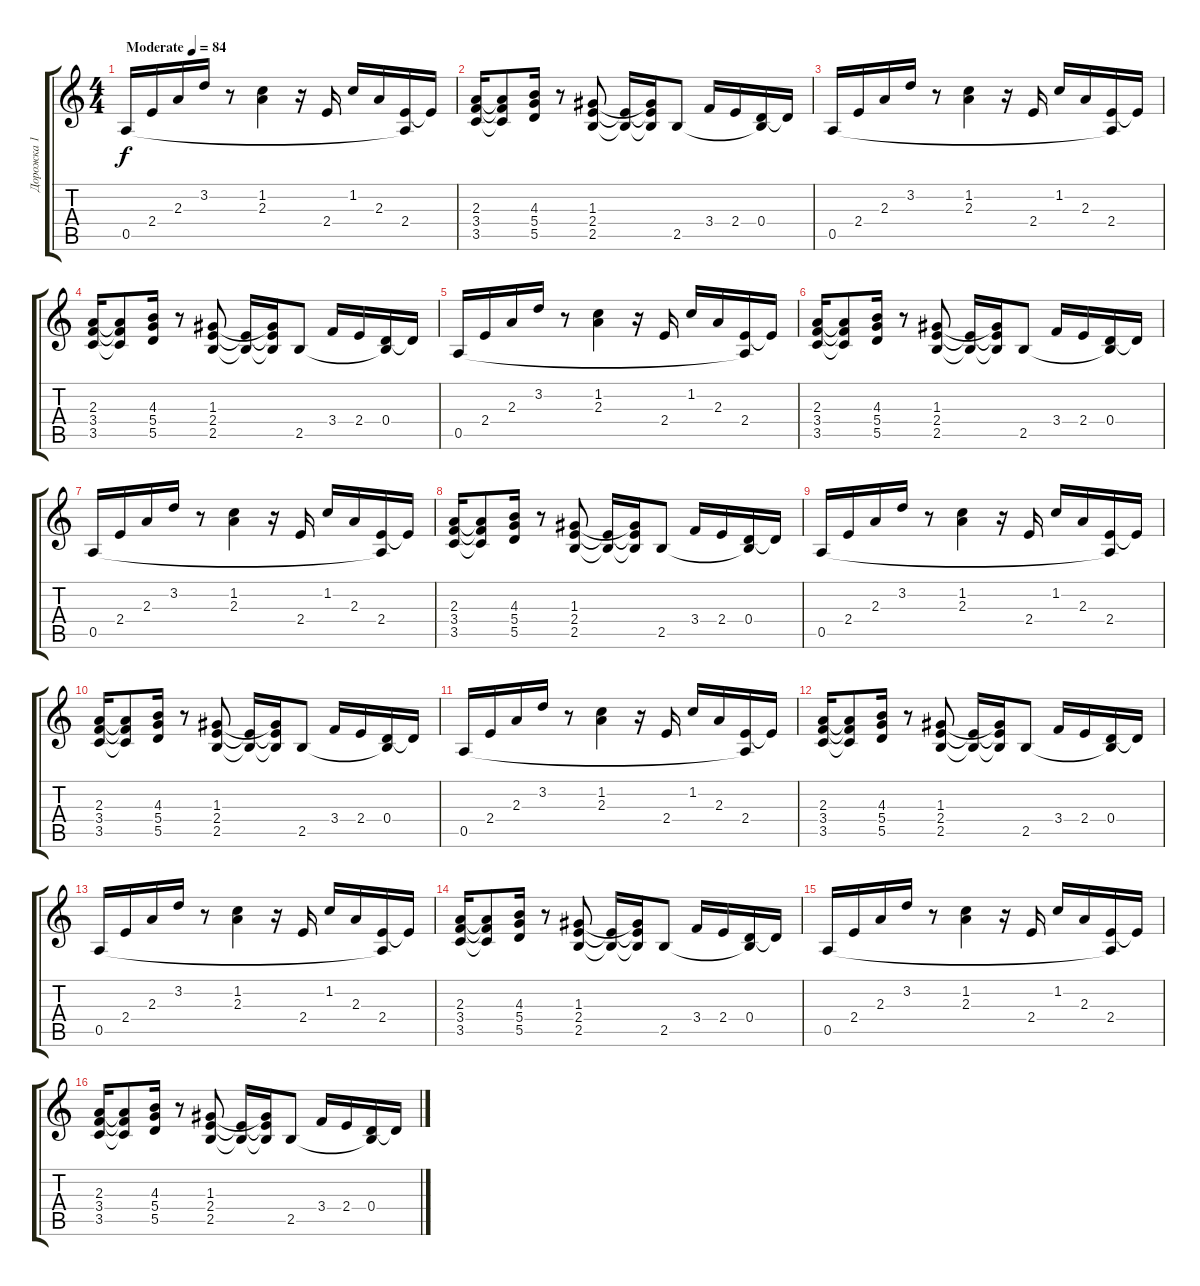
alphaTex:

\track ("Дорожка 1" "Дорожка 1") {instrument acousticguitarsteel}
\staff {score tabs}
\tuning (E4 B3 G3 D3 A2 E2) {hide}
\ts (4 4)
\tempo (84 "Moderate")
\clef g2
\ks c
0.5.16{dy f instrument acousticguitarsteel} 2.4.16 2.3.16 3.2.16 r.8 (1.2 2.3).4 r.16 2.4.16 1.2.16 2.3.16 (2.4 0.5{t}).16 2.4{t}.16 |
(2.3 3.4 3.5).16 (2.3{t} 3.4{t} 3.5{t}).8 (4.3 5.4 5.5).16 r.8 (1.3 2.4 2.5).8 (2.4{t} 2.5{t}).16 (1.3{t} 2.4{t} 2.5{t}).16 2.5.8 3.4.16 2.4.16 (0.4 2.5{t}).16 0.4{t}.16 |
0.5.16 2.4.16 2.3.16 3.2.16 r.8 (1.2 2.3).4 r.16 2.4.16 1.2.16 2.3.16 (2.4 0.5{t}).16 2.4{t}.16 |
(2.3 3.4 3.5).16 (2.3{t} 3.4{t} 3.5{t}).8 (4.3 5.4 5.5).16 r.8 (1.3 2.4 2.5).8 (2.4{t} 2.5{t}).16 (1.3{t} 2.4{t} 2.5{t}).16 2.5.8 3.4.16 2.4.16 (0.4 2.5{t}).16 0.4{t}.16 |
0.5.16 2.4.16 2.3.16 3.2.16 r.8 (1.2 2.3).4 r.16 2.4.16 1.2.16 2.3.16 (2.4 0.5{t}).16 2.4{t}.16 |
(2.3 3.4 3.5).16 (2.3{t} 3.4{t} 3.5{t}).8 (4.3 5.4 5.5).16 r.8 (1.3 2.4 2.5).8 (2.4{t} 2.5{t}).16 (1.3{t} 2.4{t} 2.5{t}).16 2.5.8 3.4.16 2.4.16 (0.4 2.5{t}).16 0.4{t}.16 |
0.5.16 2.4.16 2.3.16 3.2.16 r.8 (1.2 2.3).4 r.16 2.4.16 1.2.16 2.3.16 (2.4 0.5{t}).16 2.4{t}.16 |
(2.3 3.4 3.5).16 (2.3{t} 3.4{t} 3.5{t}).8 (4.3 5.4 5.5).16 r.8 (1.3 2.4 2.5).8 (2.4{t} 2.5{t}).16 (1.3{t} 2.4{t} 2.5{t}).16 2.5.8 3.4.16 2.4.16 (0.4 2.5{t}).16 0.4{t}.16 |
0.5.16 2.4.16 2.3.16 3.2.16 r.8 (1.2 2.3).4 r.16 2.4.16 1.2.16 2.3.16 (2.4 0.5{t}).16 2.4{t}.16 |
(2.3 3.4 3.5).16 (2.3{t} 3.4{t} 3.5{t}).8 (4.3 5.4 5.5).16 r.8 (1.3 2.4 2.5).8 (2.4{t} 2.5{t}).16 (1.3{t} 2.4{t} 2.5{t}).16 2.5.8 3.4.16 2.4.16 (0.4 2.5{t}).16 0.4{t}.16 |
0.5.16 2.4.16 2.3.16 3.2.16 r.8 (1.2 2.3).4 r.16 2.4.16 1.2.16 2.3.16 (2.4 0.5{t}).16 2.4{t}.16 |
(2.3 3.4 3.5).16 (2.3{t} 3.4{t} 3.5{t}).8 (4.3 5.4 5.5).16 r.8 (1.3 2.4 2.5).8 (2.4{t} 2.5{t}).16 (1.3{t} 2.4{t} 2.5{t}).16 2.5.8 3.4.16 2.4.16 (0.4 2.5{t}).16 0.4{t}.16 |
0.5.16 2.4.16 2.3.16 3.2.16 r.8 (1.2 2.3).4 r.16 2.4.16 1.2.16 2.3.16 (2.4 0.5{t}).16 2.4{t}.16 |
(2.3 3.4 3.5).16 (2.3{t} 3.4{t} 3.5{t}).8 (4.3 5.4 5.5).16 r.8 (1.3 2.4 2.5).8 (2.4{t} 2.5{t}).16 (1.3{t} 2.4{t} 2.5{t}).16 2.5.8 3.4.16 2.4.16 (0.4 2.5{t}).16 0.4{t}.16 |
0.5.16 2.4.16 2.3.16 3.2.16 r.8 (1.2 2.3).4 r.16 2.4.16 1.2.16 2.3.16 (2.4 0.5{t}).16 2.4{t}.16 |
(2.3 3.4 3.5).16 (2.3{t} 3.4{t} 3.5{t}).8 (4.3 5.4 5.5).16 r.8 (1.3 2.4 2.5).8 (2.4{t} 2.5{t}).16 (1.3{t} 2.4{t} 2.5{t}).16 2.5.8 3.4.16 2.4.16 (0.4 2.5{t}).16 0.4{t}.16
